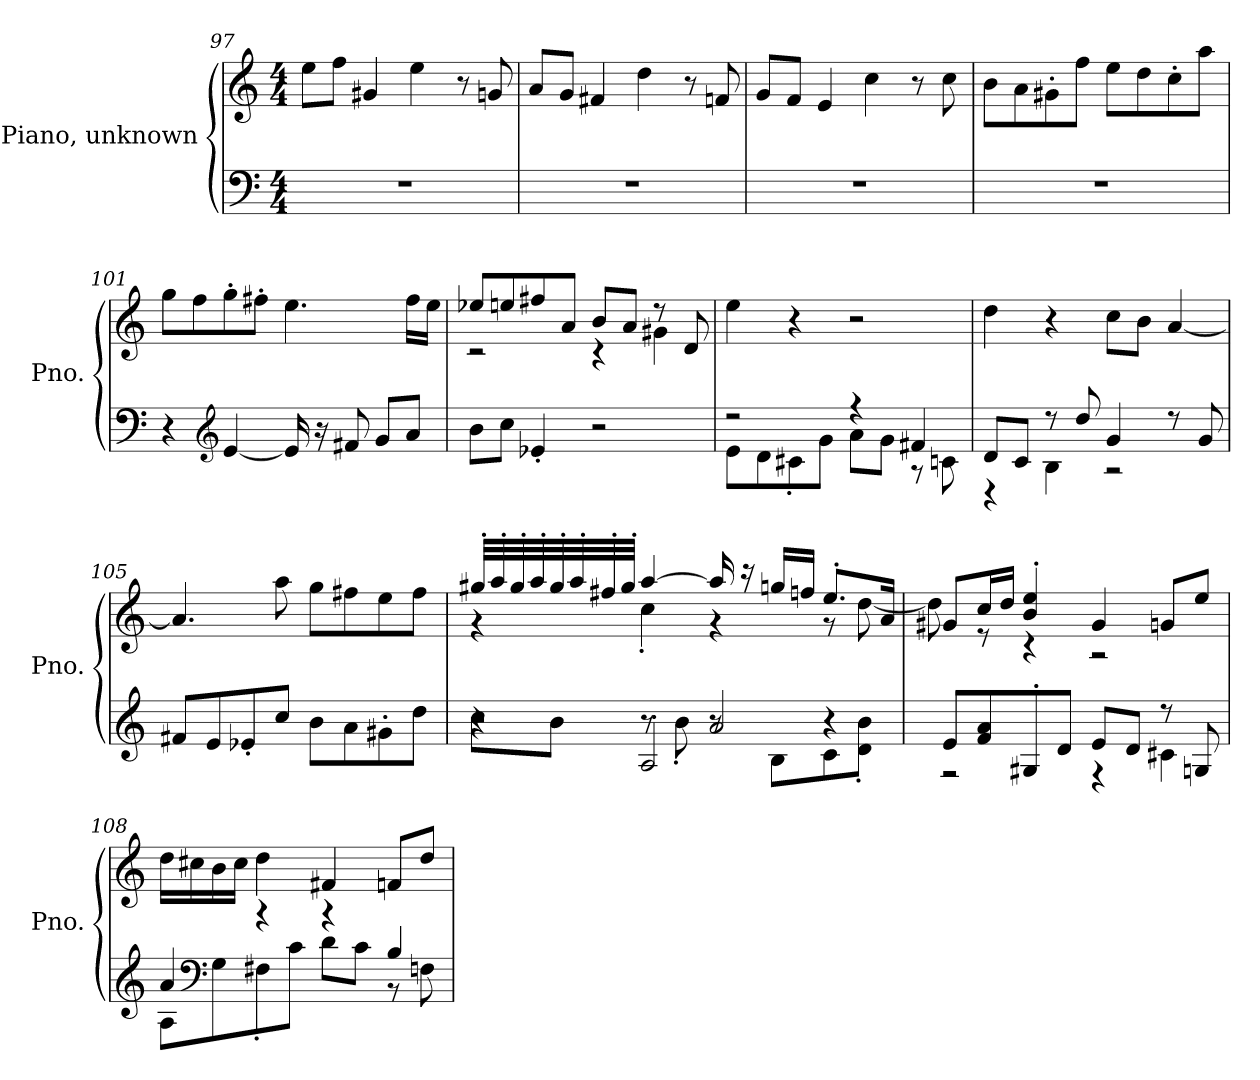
**kern	**kern
*part1	*part1
*staff2	*staff1
*I"Piano, unknown	*
*I'Pno.	*
*clefF4	*clefG2
*k[]	*k[]
*M4/4	*M4/4
=97	=97
1r	8ee\L
.	8ff\J
.	4g#X/
.	4ee\
.	8r
.	8gn/
=98	=98
1r	8a/L
.	8g/J
.	4f#X/
.	4dd\
.	8r
.	8fn/
=99	=99
1r	8g/L
.	8f/J
.	4e/
.	4cc\
.	8r
.	8cc\
=100	=100
1r	8b\L
.	8a\
.	8g#X'\
.	8ff\J
.	8ee\L
.	8dd\
.	8cc'\
.	8aa\J
!!LO:LB:g=z
=101	=101
4r	8gg\L
.	8ff\
*clefG2	*
[4e/	8gg'\
.	8ff#X'\J
16e/]	4.ee\
16r	.
8f#X/	.
8g/L	.
8a/J	16ff#\LL
.	16ee\JJ
=102	=102
*	*^
8b\L	8ee-X/L	2r
8cc\J	8een/	.
4e-X'/	8ff#X/	.
.	8a/J	.
2r	8b/L	4r
.	8a/J	.
.	8r	4g#X\
.	8d/	.
*	*v	*v
=103	=103
*^	*
2r	8e\L	4ee\
.	8d\	.
.	8c#X'\	4r
.	8g\J	.
4r	8a\L	2r
.	8g\J	.
4f#X/	8r	.
.	8cn\	.
!!LO:LB:g=z
=104	=104	=104
8d/L	4r	4dd\
8c/J	.	.
8r	4B\	4r
8dd/	.	.
4g/	2r	8cc\L
.	.	8b\J
8r	.	[4a/
8g/	.	.
*v	*v	*
=105	=105
8f#X/L	4.a/]
8e/	.
8e-X'/	.
8cc/J	8aa\
8b\L	8gg\L
8a\	8ff#X\
8g#X'\	8ee\
8dd\J	8ff#\J
=106	=106
*^	*^
*	*^	*	*
2r	8cc\L	4r	32gg#X'/LLL	4r
.	.	.	32aa'/	.
.	.	.	32gg#'/	.
.	.	.	32aa'/	.
.	8b\J	.	32gg#'/	.
.	.	.	32aa'/	.
.	.	.	32ff#X'/	.
.	.	.	32gg#'/JJJ	.
.	8r	2A'/	[4aa/	4cc'\
.	8b'\	.	.	.
2a/	8r	.	16aa/]	4r
.	.	.	16r	.
.	8B\L	.	16ggn/LL	.
.	.	.	16ffn/JJ	.
.	8c\	4r	8.ee'/L	8r
.	8d\' 8b\'J	.	.	[8dd\
.	.	.	16a/Jk	.
*	*v	*v	*	*
!!LO:PB:g=z	!!
=107	=107	=107	=107
8e/L	2r	8g#X/L	8dd\]
8f/ 8a/	.	16cc/L	8r
.	.	16dd/JJ	.
8G#X'/	.	4b/' 4ee/'	4r
8d/J	.	.	.
8e/L	4r	4g#/	2r
8d/J	.	.	.
8r	4c#X\	8gn/L	.
8Gn/	.	8ee/J	.
*	*	*v	*v
=108	=108	=108
4a/	8A\L	16dd\LL
.	.	16cc#X\
*clefF4	*	*
.	8G\	16b\
.	.	16cc#\JJ
4r	8F#X'\	4dd\
.	8c\J	.
4r	8d\L	4f#X/
.	8c\J	.
4B/	8r	8fn/L
.	8Fn\	8dd/J
*v	*v	*
=	=
*-	*-
